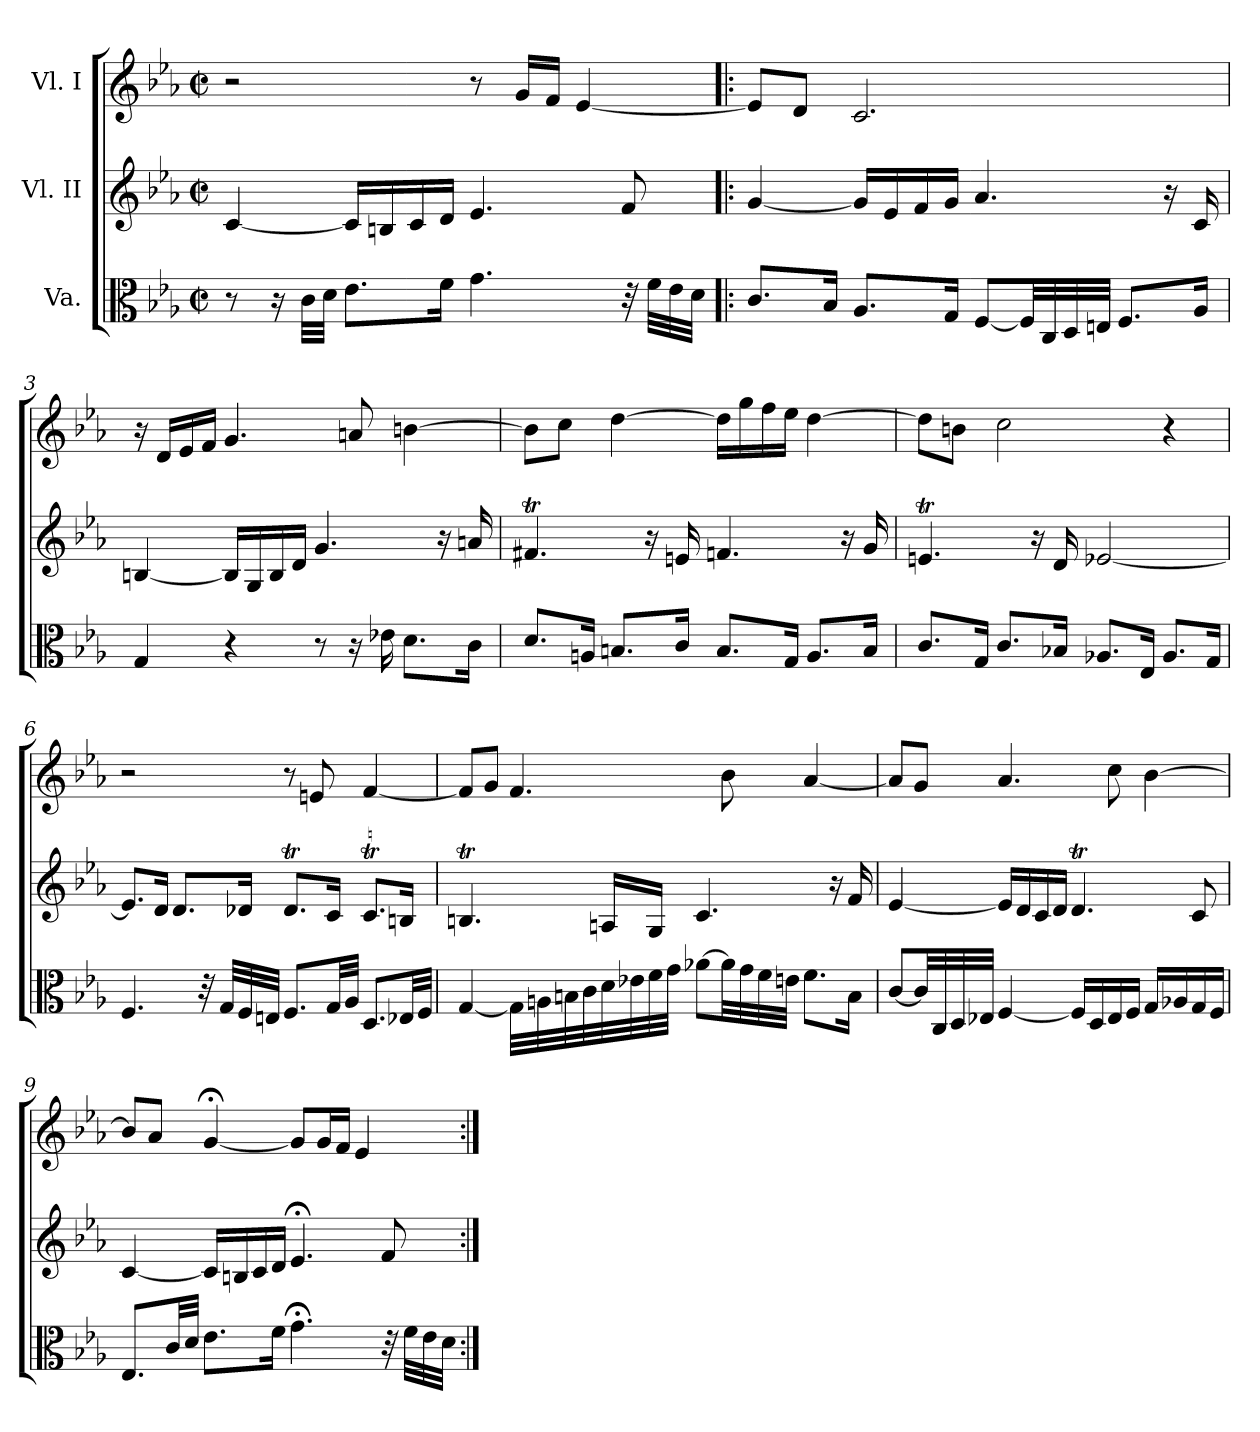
**kern	**kern	**kern
*part3	*part2	*part1
*staff3	*staff2	*staff1
*I"Va.	*I"Vl. II	*I"Vl. I
*clefC3	*clefG2	*clefG2
*k[b-e-a-]	*k[b-e-a-]	*k[b-e-a-]
*c:	*c:	*c:
*M2/2	*M2/2	*M2/2
*met(c|)	*met(c|)	*met(c|)
=1	=1	=1
8r	[4c/	2r
16r	.	.
32c\LLL	.	.
32d\JJJ	.	.
8.e-\L	16c/LL]	.
.	16Bn/	.
.	16c/	.
16f\Jk	16d/JJ	.
4.g\	4.e-/	8r
.	.	16g/LL
.	.	16f/JJ
.	.	[4e-/
32r	8f/	.
32f\LLL	.	.
32e-\	.	.
32d\JJJ	.	.
=2!|:	=2!|:	=2!|:
8.c/L	[4g/	8e-/L]
.	.	8d/J
16B-/Jk	.	.
8.A-/L	16g/LL]	2.c/
.	16e-/	.
.	16f/	.
16G/Jk	16g/JJ	.
[8F/L	4.a-/	.
32F/LL]	.	.
32C/	.	.
32D/	.	.
32En/JJJ	.	.
8.F/L	.	.
.	16r	.
16A-/Jk	16c/	.
=3	=3	=3
4G/	[4Bn/	16r
.	.	16d/LL
.	.	16e-/
.	.	16f/JJ
4r	16B/LL]	4.g/
.	16G/	.
.	16B/	.
.	16d/JJ	.
8r	4.g/	.
16r	.	8an/
16e-X\	.	.
8.d\L	.	[4bn\
.	16r	.
16c\Jk	16an/	.
=4	=4	=4
8.d/L	4.f#Xt/	8b\L]
.	.	8cc\J
16An/Jk	.	.
8.Bn/L	.	[4dd\
.	16r	.
16c/Jk	16en/	.
8.B/L	4.fn/	16dd\LL]
.	.	16gg\
.	.	16ff\
16G/Jk	.	16ee-\JJ
8.A/L	.	[4dd\
.	16r	.
16B/Jk	16g/	.
=5	=5	=5
8.c/L	4.ent/	8dd\L]
.	.	8bn\J
16G/Jk	.	.
8.c/L	.	2cc\
.	16r	.
16B-X/Jk	16d/	.
8.A-X/L	[2e-X/	.
16E-/Jk	.	.
8.A-/L	.	4r
16G/Jk	.	.
!!LO:LB:g=z
=6	=6	=6
4.F/	8.e-/L]	2r
.	16d/Jk	.
.	8.d/L	.
32r	.	.
32G/LLL	.	.
32F/	16d-X/Jk	.
32En/JJJ	.	.
8.F/L	8.d-T/L	8r
.	.	8en/
32G/LL	16c/Jk	.
32A-/JJJ	.	.
8.D/L	8.cT/L	[4f/
32E-X/LL	16Bn/Jk	.
32F/JJJ	.	.
=7	=7	=7
[4G/	4.Bnt/	8f/L]
.	.	8g/J
32G\LLL]	.	4.f/
32An\	.	.
32Bn\	.	.
32c\	.	.
32d\	16An/LL	.
32e-X\	.	.
32f\	16G/JJ	.
32g\JJJ	.	.
[8a-X\L	4.c/	.
32a-\LL]	.	8b-\
32g\	.	.
32f\	.	.
32en\JJJ	.	.
8.f\L	.	[4a-/
.	16r	.
16B\Jk	16f/	.
=8	=8	=8
[8c/L	[4e-/	8a-/L]
32c/LL]	.	8g/J
32C/	.	.
32D/	.	.
32E-X/JJJ	.	.
[4F/	16e-/LL]	4.a-/
.	16d/	.
.	16c/	.
.	16d/JJ	.
16F/LL]	4.dt/	.
16D/	.	.
16E-/	.	8cc\
16F/JJ	.	.
16G/LL	.	[4b-\
16A-X/	.	.
16G/	8c/	.
16F/JJ	.	.
=9	=9	=9
8.E-/L	[4c/	8b-/L]
.	.	8a-/J
32c/LL	.	.
32d/JJJ	.	.
8.e-\L	16c/LL]	[4g;</
.	16Bn/	.
.	16c/	.
16f\Jk	16d/JJ	.
4.g;<\	4.e-;</	8g/L]
.	.	16g/L
.	.	16f/JJ
.	.	4e-/
32r	8f/	.
32f\LLL	.	.
32e-\	.	.
32d\JJJ	.	.
=:|!	=:|!	=:|!
*-	*-	*-
